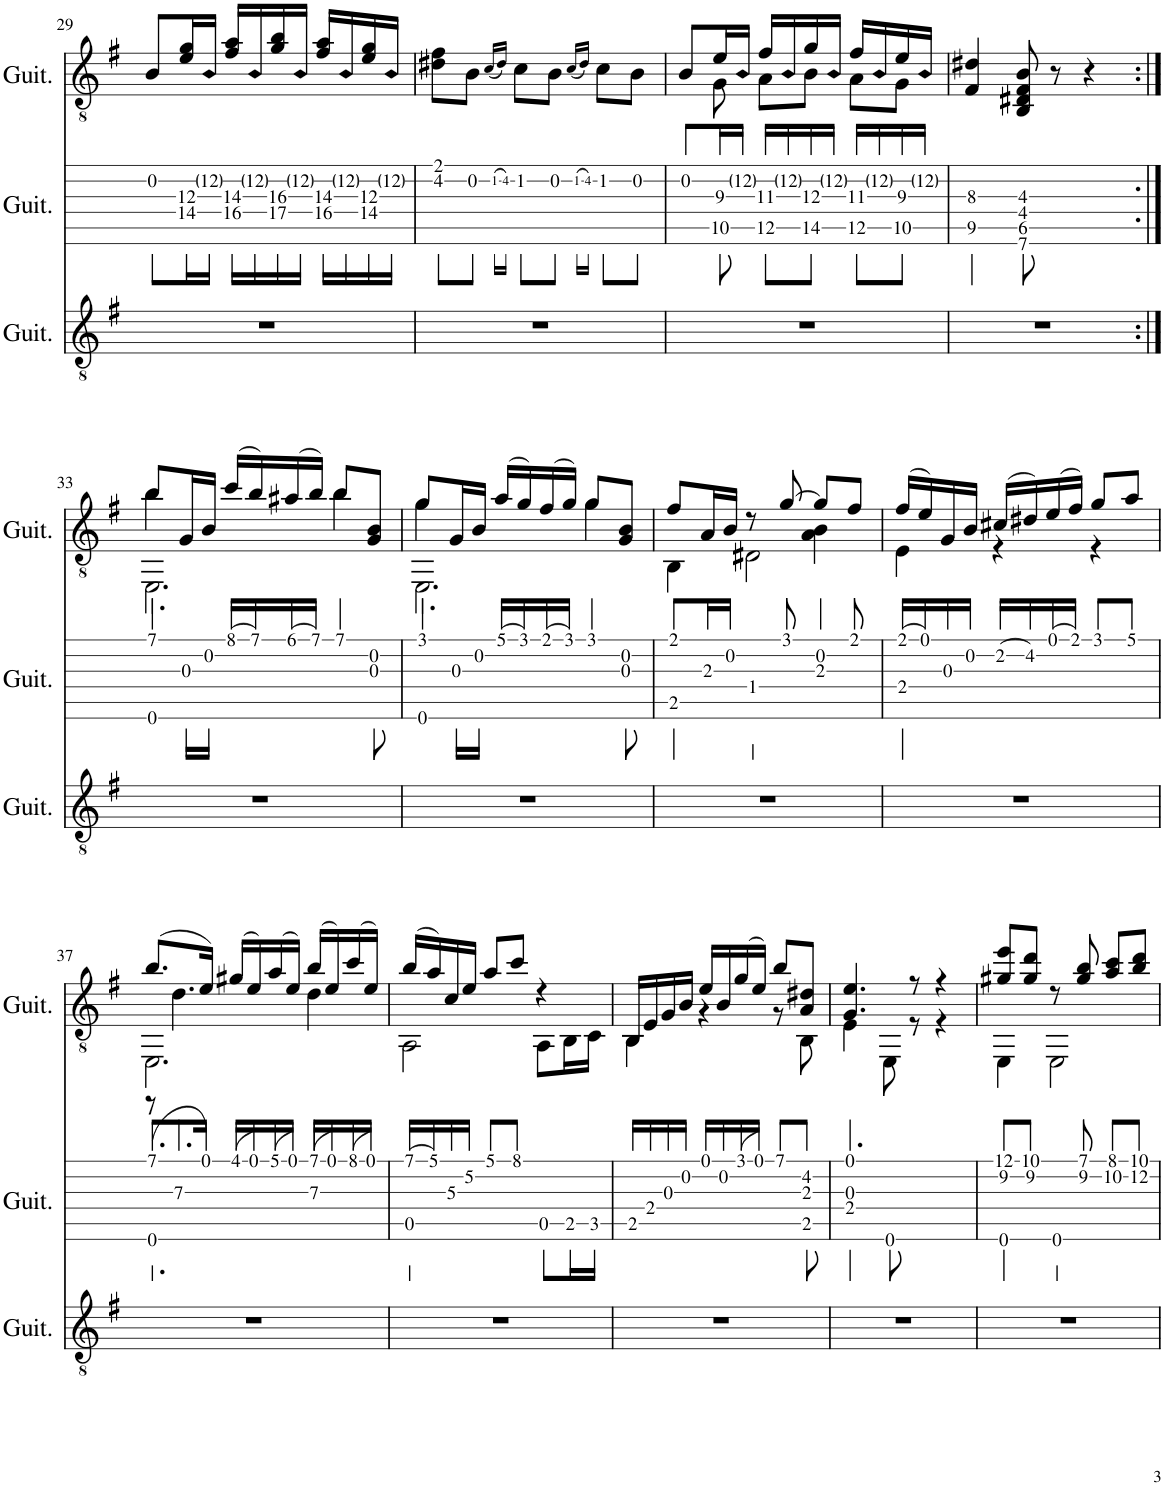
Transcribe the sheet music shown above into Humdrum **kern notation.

**kern	**kern	**kern
*part3	*part2	*part1
*staff3	*staff2	*staff1
*I"Classical Guitar	*I"Classical Guitar	*I"Classical Guitar
*I'Guit.	*I'Guit.	*I'Guit.
!!LO:PB:g=z
*clefGv2	*	*clefGv2
*k[f#]	*k[f#]	*k[f#]
*M3/4	*M3/4	*M3/4
=29	=29	=29
2.r	8B\L	8B/L
.	16e\ 16g\L	16e/ 16g/L
.	16b\JJ	16B/JJ
.	16f#\ 16a\LL	16f#/ 16a/LL
.	16b\	16B/
.	16g\ 16b\	16g/ 16b/
.	16b\JJ	16B/JJ
.	16f#\ 16a\LL	16f#/ 16a/LL
.	16b\	16B/
.	16e\ 16g\	16e/ 16g/
.	16b\JJ	16B/JJ
=30	=30	=30
2.r	8d#\ 8f#\L	8d#X\ 8f#\L
.	8B\J	8B\J
.	(16qc\LL	(16qc/LL
.	16qd#\JJ)	16qd#/JJ)
.	8c\L	8c\L
.	8B\J	8B\J
.	(16qc\LL	(16qc/LL
.	16qd#\JJ)	16qd#/JJ)
.	8c\L	8c\L
.	8B\J	8B\J
=31	=31	=31
*	*^	*^
2.r	8B/L	8ryy	8B/L	8ryy
.	16e/L	8G\	16e/L	8G\
.	16b/JJ	.	16B/JJ	.
.	16f#/LL	8A\L	16f#/LL	8A\L
.	16b/	.	16B/	.
.	16g/	8B\J	16g/	8B\J
.	16b/JJ	.	16B/JJ	.
.	16f#/LL	8A\L	16f#/LL	8A\L
.	16b/	.	16B/	.
.	16e/	8G\J	16e/	8G\J
.	16b/JJ	.	16B/JJ	.
*	*v	*v	*	*
*	*	*v	*v
=32	=32	=32
2.r	4F#\ 4d#\	4F#/ 4d#X/
.	8BB\ 8D#\ 8F#\ 8B\	8BB/ 8D#X/ 8F#/ 8B/
.	8r	8r
.	4r	4r
!!LO:LB:g=z
=33:|!	=33:|!	=33:|!
*	*^	*^
*	*	*^	*	*^
2.r	4b/	8r	2.EE/	4b\	8b/L	2.EE\
.	.	16G\LL	.	.	16G/L	.
.	.	16B\JJ	.	.	16B/JJ	.
.	(16cc/LL	4ryy	.	(16cc/LL	4ryy	.
.	16b/)	.	.	16b/)	.	.
.	(16a#X/	.	.	(16a#X/	.	.
.	16b/JJ)	.	.	16b/JJ)	.	.
.	4b/	8r	.	4b\	8b/L	.
.	.	8G\ 8B\	.	.	8G/ 8B/J	.
=34	=34	=34	=34	=34	=34	=34
2.r	4g/	8r	2.EE/	4g\	8g/L	2.EE\
.	.	16G\LL	.	.	16G/L	.
.	.	16B\JJ	.	.	16B/JJ	.
.	(16a/LL	4ryy	.	(16a/LL	4ryy	.
.	16g/)	.	.	16g/)	.	.
.	(16f#/	.	.	(16f#/	.	.
.	16g/JJ)	.	.	16g/JJ)	.	.
.	4g/	8r	.	4g\	8g/L	.
.	.	8G\ 8B\	.	.	8G/ 8B/J	.
=35	=35	=35	=35	=35	=35	=35
2.r	8f#/L	4BB\	2ryy	8f#/L	4BB\	2ryy
.	16A/L	.	.	16A/L	.	.
.	16B/JJ	.	.	16B/JJ	.	.
.	8r	2D#\	.	8r	2D#X\	.
.	8g/	.	.	[8g/	.	.
.	8r	.	4A/ 4B/	8g/L]	.	4A\ 4B\
.	8f#/	.	.	8f#/J	.	.
*	*	*v	*v	*	*	*
*	*	*	*	*v	*v
=36	=36	=36	=36	=36
2.r	(16f#/LL	4E\	(16f#/LL	4E\
.	16e/)	.	16e/)	.
.	16G/	.	16G/	.
.	16B/JJ	.	16B/JJ	.
.	(16c#/LL	4r	(16c#X/LL	4r
.	16d#/)	.	16d#X/)	.
.	(16e/	.	(16e/	.
.	16f#/JJ)	.	16f#/JJ)	.
.	8g/L	4r	8g/L	4r
.	8a/J	.	8a/J	.
!!LO:LB:g=z
=37	=37	=37	=37	=37
*	*	*^	*	*^
2.r	(8.b/L	2.EE\	8r	(8.b/L	2.EE\	8r
.	.	.	4.d/	.	.	4.d\
.	16e/Jk)	.	.	16e/Jk)	.	.
.	(16g#/LL	.	.	(16g#X/LL	.	.
.	16e/)	.	.	16e/)	.	.
.	(16a/	.	.	(16a/	.	.
.	16e/JJ)	.	.	16e/JJ)	.	.
.	(16b/LL	.	4d/	(16b/LL	.	4d\
.	16e/)	.	.	16e/)	.	.
.	(16cc/	.	.	(16cc/	.	.
.	16e/JJ)	.	.	16e/JJ)	.	.
*	*	*v	*v	*	*	*
*	*	*	*	*v	*v
=38	=38	=38	=38	=38
2.r	(16b/LL	2AA\	(16b/LL	2AA\
.	16a/)	.	16a/)	.
.	16c/	.	16c/	.
.	16e/JJ	.	16e/JJ	.
.	8a/L	.	8a/L	.
.	8cc/J	.	8cc/J	.
.	4r	8AA\L	4r	8AA\L
.	.	16BB\L	.	16BB\L
.	.	16C\JJ	.	16C\JJ
=39	=39	=39	=39	=39
2.r	16BB/LL	4r	16BB/LL	4BB\
.	16E/	.	16E/	.
.	16G/	.	16G/	.
.	16B/JJ	.	16B/JJ	.
.	16e/LL	4r	16e/LL	4r
.	16B/	.	16B/	.
.	(16g/	.	(16g/	.
.	16e/JJ)	.	16e/JJ)	.
.	8b/L	8r	8b/L	8r
.	8A/ 8d#/J	8BB\	8A/ 8d#X/J	8BB\
=40	=40	=40	=40	=40
2.r	4.G/ 4.e/	4E\	4.G/ 4.e/	4E\
.	.	8EE\	.	8EE\
.	8r	8r	8r	8r
.	4r	4r	4r	4r
=41	=41	=41	=41	=41
2.r	8g#/ 8ee/L	4EE\	8g#X/ 8ee/L	4EE\
.	8g#/ 8dd/J	.	8g#/ 8dd/J	.
.	8r	2EE\	8r	2EE\
.	8g#/ 8b/	.	8g#/ 8b/	.
.	8a/ 8cc/L	.	8a/ 8cc/L	.
.	8b/ 8dd/J	.	8b/ 8dd/J	.
*	*v	*v	*	*
*	*	*v	*v
=	=	=
*-	*-	*-
